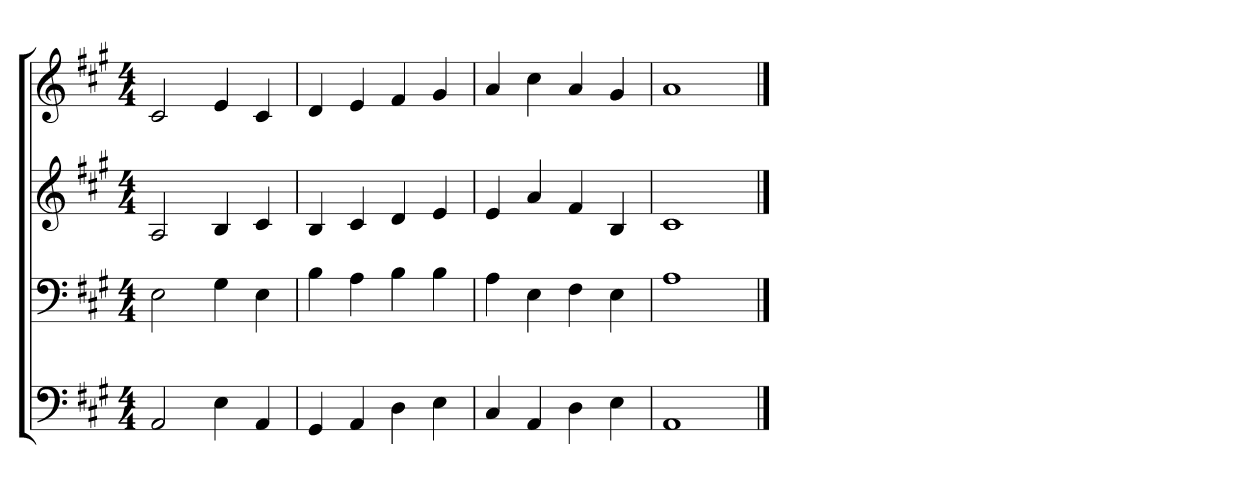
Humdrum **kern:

**kern	**kern	**kern	**kern
*part4	*part3	*part2	*part1
*staff4	*staff3	*staff2	*staff1
*clefF4	*clefF4	*clefG2	*clefG2
*k[f#c#g#]	*k[f#c#g#]	*k[f#c#g#]	*k[f#c#g#]
*A:	*A:	*A:	*A:
*M4/4	*M4/4	*M4/4	*M4/4
=1	=1	=1	=1
2AA	2E	2A	2c#
4E	4G#	4B	4e
4AA	4E	4c#	4c#
=2	=2	=2	=2
4GG#	4B	4B	4d
4AA	4A	4c#	4e
4D	4B	4d	4f#
4E	4B	4e	4g#
=3	=3	=3	=3
4C#	4A	4e	4a
4AA	4E	4a	4cc#
4D	4F#	4f#	4a
4E	4E	4B	4g#
=4	=4	=4	=4
1AA	1A	1c#	1a
==	==	==	==
*-	*-	*-	*-
